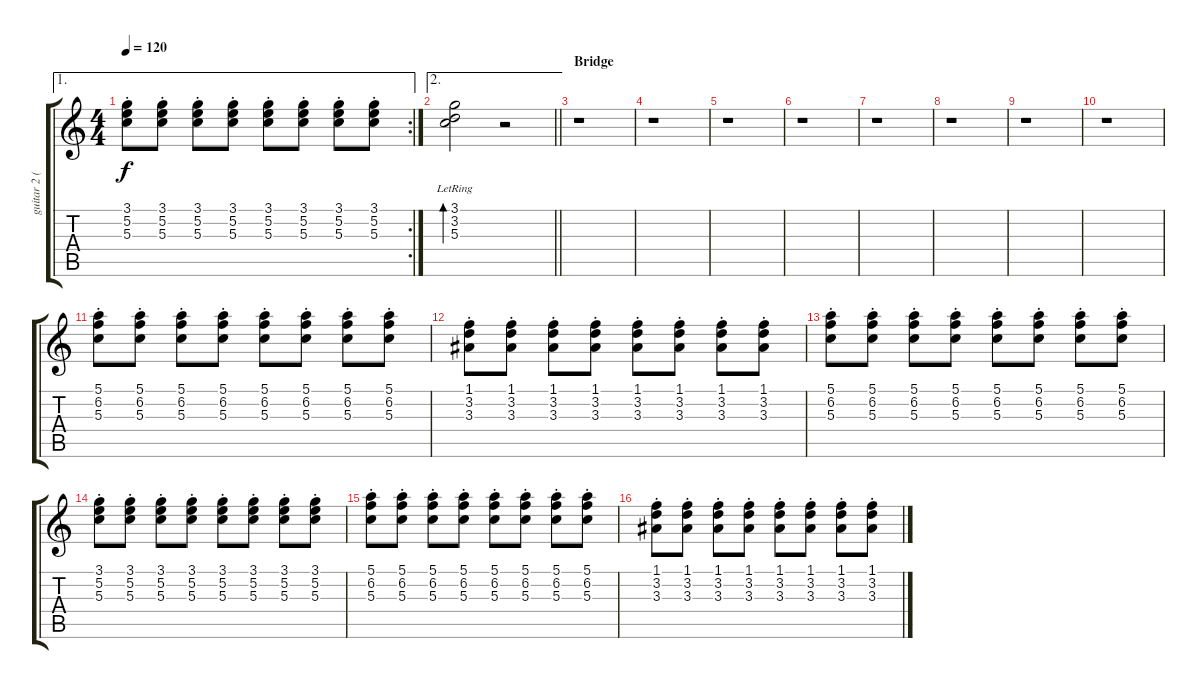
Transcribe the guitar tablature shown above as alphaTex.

\track ("guitar 2 (lead)" "guitar 2 (") {solo instrument acousticguitarsteel}
\staff {score tabs}
\tuning (E4 B3 G3 D3 A2 E2) {hide}
\ae 1
\rc 2
\ts (4 4)
\tempo 120
\clef g2
\ks c
(3.1{st} 5.2{st} 5.3{st}).8{dy f} (3.1{st} 5.2{st} 5.3{st}).8 (3.1{st} 5.2{st} 5.3{st}).8 (3.1{st} 5.2{st} 5.3{st}).8 (3.1{st} 5.2{st} 5.3{st}).8 (3.1{st} 5.2{st} 5.3{st}).8 (3.1{st} 5.2{st} 5.3{st}).8 (3.1{st} 5.2{st} 5.3{st}).8 |
\ae 2
\barLineRight lightlight
(3.1{lr} 3.2{lr} 5.3{lr}).2{bd 240} r.2 |
\section ("" "Bridge")
r.1 |
r.1 |
r.1 |
r.1 |
r.1 |
r.1 |
r.1 |
r.1 |
(5.1{st} 6.2{st} 5.3{st}).8 (5.1{st} 6.2{st} 5.3{st}).8 (5.1{st} 6.2{st} 5.3{st}).8 (5.1{st} 6.2{st} 5.3{st}).8 (5.1{st} 6.2{st} 5.3{st}).8 (5.1{st} 6.2{st} 5.3{st}).8 (5.1{st} 6.2{st} 5.3{st}).8 (5.1{st} 6.2{st} 5.3{st}).8 |
(1.1{st} 3.2{st} 3.3{st}).8 (1.1{st} 3.2{st} 3.3{st}).8 (1.1{st} 3.2{st} 3.3{st}).8 (1.1{st} 3.2{st} 3.3{st}).8 (1.1{st} 3.2{st} 3.3{st}).8 (1.1{st} 3.2{st} 3.3{st}).8 (1.1{st} 3.2{st} 3.3{st}).8 (1.1{st} 3.2{st} 3.3{st}).8 |
(5.1{st} 6.2{st} 5.3{st}).8 (5.1{st} 6.2{st} 5.3{st}).8 (5.1{st} 6.2{st} 5.3{st}).8 (5.1{st} 6.2{st} 5.3{st}).8 (5.1{st} 6.2{st} 5.3{st}).8 (5.1{st} 6.2{st} 5.3{st}).8 (5.1{st} 6.2{st} 5.3{st}).8 (5.1{st} 6.2{st} 5.3{st}).8 |
(3.1{st} 5.2{st} 5.3{st}).8 (3.1{st} 5.2{st} 5.3{st}).8 (3.1{st} 5.2{st} 5.3{st}).8 (3.1{st} 5.2{st} 5.3{st}).8 (3.1{st} 5.2{st} 5.3{st}).8 (3.1{st} 5.2{st} 5.3{st}).8 (3.1{st} 5.2{st} 5.3{st}).8 (3.1{st} 5.2{st} 5.3{st}).8 |
(5.1{st} 6.2{st} 5.3{st}).8 (5.1{st} 6.2{st} 5.3{st}).8 (5.1{st} 6.2{st} 5.3{st}).8 (5.1{st} 6.2{st} 5.3{st}).8 (5.1{st} 6.2{st} 5.3{st}).8 (5.1{st} 6.2{st} 5.3{st}).8 (5.1{st} 6.2{st} 5.3{st}).8 (5.1{st} 6.2{st} 5.3{st}).8 |
(1.1{st} 3.2{st} 3.3{st}).8 (1.1{st} 3.2{st} 3.3{st}).8 (1.1{st} 3.2{st} 3.3{st}).8 (1.1{st} 3.2{st} 3.3{st}).8 (1.1{st} 3.2{st} 3.3{st}).8 (1.1{st} 3.2{st} 3.3{st}).8 (1.1{st} 3.2{st} 3.3{st}).8 (1.1{st} 3.2{st} 3.3{st}).8
